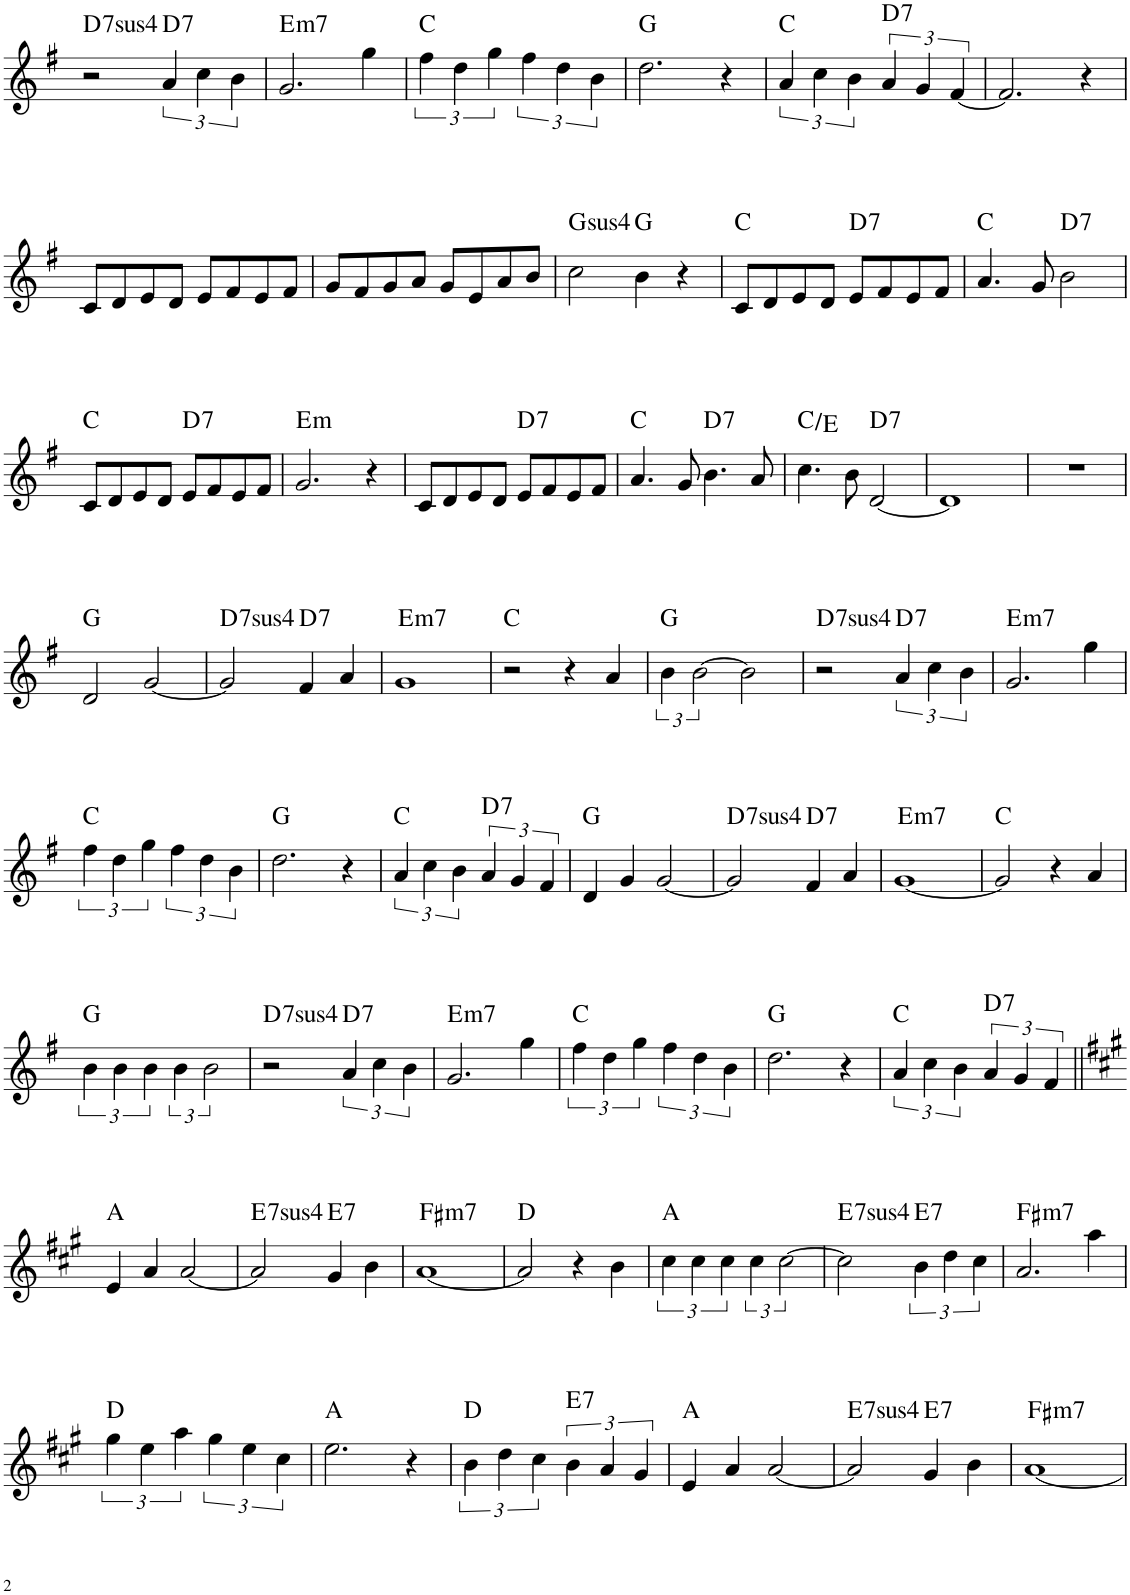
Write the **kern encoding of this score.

**kern	**harte
*part1	*part1
*staff1	*
*I"Piano	*
*I'Pno.	*
!!LO:PB:g=z
*clefG2	*
*k[f#]	*
*M4/4	*
=45	=45
!	!LO:H:kt=74
2r	D:sus4(7)
!	!LO:H:kt=7
6a/	D:7
6cc\	.
6b\	.
=46	=46
!	!LO:H:kt=m7
2.g/	E:min7
4gg\	.
=47	=47
6ff#\	C:maj
6dd\	.
6gg\	.
6ff#\	.
6dd\	.
6b\	.
=48	=48
2.dd\	G:maj
4r	.
=49	=49
6a/	C:maj
6cc\	.
6b\	.
!	!LO:H:kt=7
6a/	D:7
6g/	.
[6f#/	.
=50	=50
2.f#/]	.
4r	.
!!LO:LB:g=z
=51	=51
8c/L	.
8d/	.
8e/	.
8d/J	.
8e/L	.
8f#/	.
8e/	.
8f#/J	.
=52	=52
8g/L	.
8f#/	.
8g/	.
8a/J	.
8g/L	.
8e/	.
8a/	.
8b/J	.
=53	=53
!	!LO:H:kt=4
2cc\	G:sus4
4b\	G:maj
4r	.
=54	=54
8c/L	C:maj
8d/	.
8e/	.
8d/J	.
!	!LO:H:kt=7
8e/L	D:7
8f#/	.
8e/	.
8f#/J	.
=55	=55
4.a/	C:maj
8g/	.
!	!LO:H:kt=7
2b\	D:7
!!LO:LB:g=z
=56	=56
8c/L	C:maj
8d/	.
8e/	.
8d/J	.
!	!LO:H:kt=7
8e/L	D:7
8f#/	.
8e/	.
8f#/J	.
=57	=57
!	!LO:H:kt=m
2.g/	E:min
4r	.
=58	=58
8c/L	.
8d/	.
8e/	.
8d/J	.
!	!LO:H:kt=7
8e/L	D:7
8f#/	.
8e/	.
8f#/J	.
=59	=59
4.a/	C:maj
8g/	.
!	!LO:H:kt=7
4.b\	D:7
8a/	.
=60	=60
4.cc\	C:maj/3
8b\	.
!	!LO:H:kt=7
[2d/	D:7
=61	=61
1d]	.
=62	=62
1r	.
!!LO:LB:g=z
=63	=63
2d/	G:maj
[2g/	.
=64	=64
!	!LO:H:kt=74
2g/]	D:sus4(7)
!	!LO:H:kt=7
4f#/	D:7
4a/	.
=65	=65
!	!LO:H:kt=m7
1g	E:min7
=66	=66
2r	C:maj
4r	.
4a/	.
=67	=67
6b\	G:maj
[3b\	.
2b\]	.
=68	=68
!	!LO:H:kt=74
2r	D:sus4(7)
!	!LO:H:kt=7
6a/	D:7
6cc\	.
6b\	.
=69	=69
!	!LO:H:kt=m7
2.g/	E:min7
4gg\	.
!!LO:LB:g=z
=70	=70
6ff#\	C:maj
6dd\	.
6gg\	.
6ff#\	.
6dd\	.
6b\	.
=71	=71
2.dd\	G:maj
4r	.
=72	=72
6a/	C:maj
6cc\	.
6b\	.
!	!LO:H:kt=7
6a/	D:7
6g/	.
6f#/	.
=73	=73
4d/	G:maj
4g/	.
[2g/	.
=74	=74
!	!LO:H:kt=74
2g/]	D:sus4(7)
!	!LO:H:kt=7
4f#/	D:7
4a/	.
=75	=75
!	!LO:H:kt=m7
[1g	E:min7
=76	=76
2g/]	C:maj
4r	.
4a/	.
!!LO:LB:g=z
=77	=77
6b\	G:maj
6b\	.
6b\	.
6b\	.
3b\	.
=78	=78
!	!LO:H:kt=74
2r	D:sus4(7)
!	!LO:H:kt=7
6a/	D:7
6cc\	.
6b\	.
=79	=79
!	!LO:H:kt=m7
2.g/	E:min7
4gg\	.
=80	=80
6ff#\	C:maj
6dd\	.
6gg\	.
6ff#\	.
6dd\	.
6b\	.
=81	=81
2.dd\	G:maj
4r	.
=82	=82
6a/	C:maj
6cc\	.
6b\	.
!	!LO:H:kt=7
6a/	D:7
6g/	.
6f#/	.
!!LO:LB:g=z
=83||	=83||
*k[f#c#g#]	*
4e/	A:maj
4a/	.
[2a/	.
=84	=84
!	!LO:H:kt=74
2a/]	E:sus4(7)
!	!LO:H:kt=7
4g#/	E:7
4b\	.
=85	=85
!	!LO:H:kt=m7
[1a	F#:min7
=86	=86
2a/]	D:maj
4r	.
4b\	.
=87	=87
6cc#\	A:maj
6cc#\	.
6cc#\	.
6cc#\	.
[3cc#\	.
=88	=88
!	!LO:H:kt=74
2cc#\]	E:sus4(7)
!	!LO:H:kt=7
6b\	E:7
6dd\	.
6cc#\	.
=89	=89
!	!LO:H:kt=m7
2.a/	F#:min7
4aa\	.
!!LO:LB:g=z
=90	=90
6gg#\	D:maj
6ee\	.
6aa\	.
6gg#\	.
6ee\	.
6cc#\	.
=91	=91
2.ee\	A:maj
4r	.
=92	=92
6b\	D:maj
6dd\	.
6cc#\	.
!	!LO:H:kt=7
6b\	E:7
6a/	.
6g#/	.
=93	=93
4e/	A:maj
4a/	.
[2a/	.
=94	=94
!	!LO:H:kt=74
2a/]	E:sus4(7)
!	!LO:H:kt=7
4g#/	E:7
4b\	.
=95	=95
!	!LO:H:kt=m7
[1a	F#:min7
=	=
*-	*-
